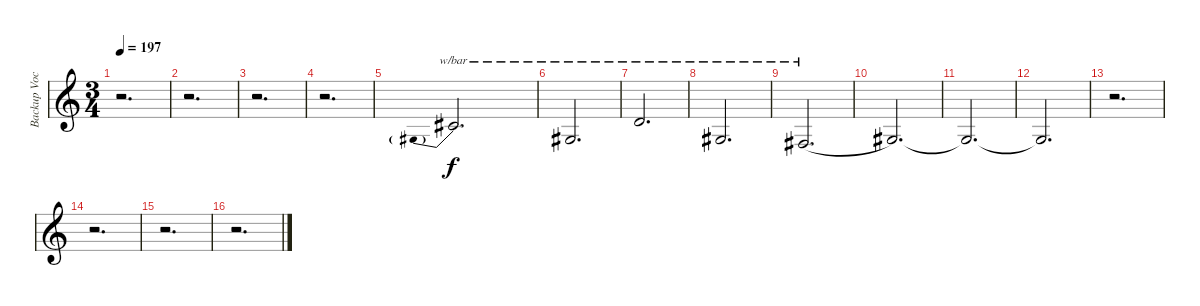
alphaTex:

\track ("Backup Vocals" "Backup Voc") {instrument lead6voice}
\staff {score}
\tuning (Eb4 Bb3 Gb3 Db3 Ab2 Db2) {hide}
\ts (3 4)
\tempo 197
\clef g2
\ks c
r.2{d dy f} |
r.2{d} |
r.2{d} |
r.2{d} |
7.4.2{d tbe (predive default 0 10 60 10)} |
7.4{t}.2{d tbe (custom default 0 0 19 0 21 -4 39 -4 41 0 60 0)} |
7.4{t}.2{d tbe (custom default 0 12 19 12 21 10 39 10 41 6 60 6)} |
7.4{t}.2{d tbe (custom default 0 0 18 0 21 -4 39 -4 41 -6 60 -6)} |
7.4{t}.2{d tbe (hold default 0 -4 60 -4)} |
7.4{t}.2{d} |
7.4{t}.2{d} |
7.4{t}.2{d} |
r.2{d} |
r.2{d} |
r.2{d} |
r.2{d}
